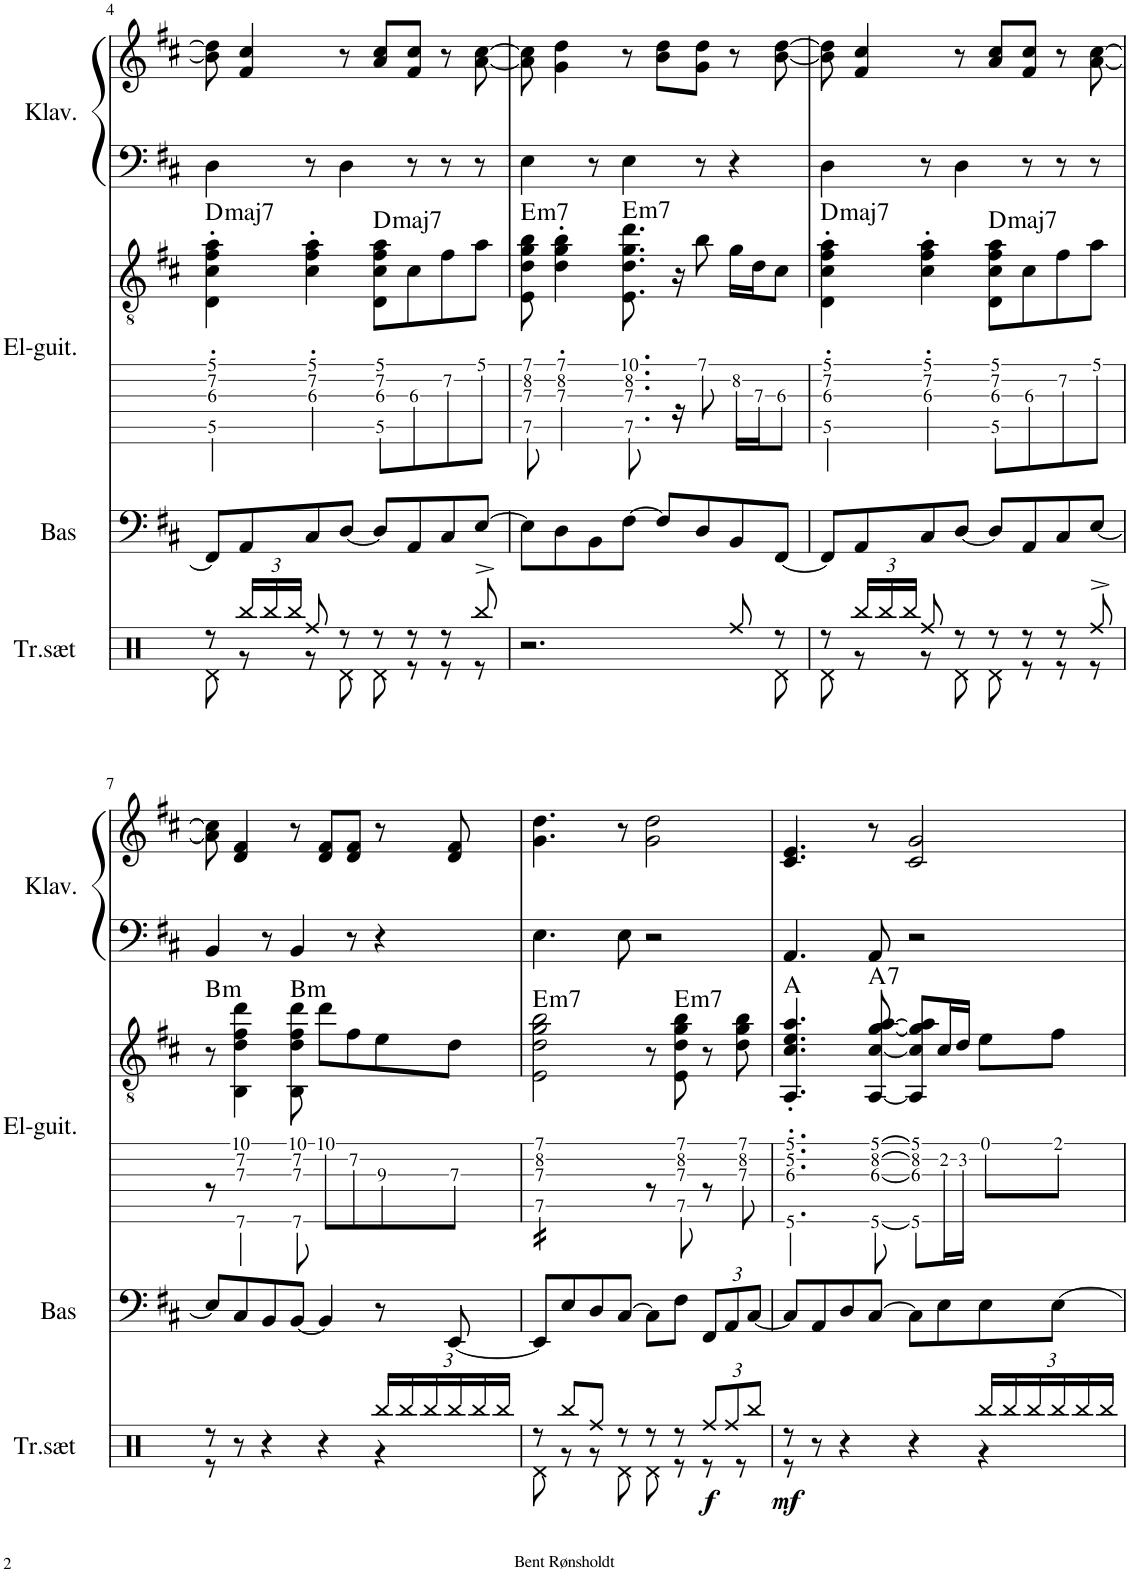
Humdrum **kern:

**kern	**dynam	**kern	**kern	**kern	**harte	**kern	**kern
*part4	*part4	*part3	*part2	*part2	*part2	*part1	*part1
*staff6	*staff6	*staff5	*staff4	*staff3	*	*staff2	*staff1
*I"Trommesæt	*	*I"Akustisk bas	*I"Elguitar	*	*	*I"Flygel	*
*I'Tr.sæt	*	*I'Bas	*I'El-guit.	*	*	*	*
!!LO:PB:g=z
*clefX	*	*clefF4	*	*clefGv2	*	*clefF4	*clefG2
*	*	*Trd7c12	*	*	*	*	*
*k[]	*	*k[f#c#]	*k[f#c#]	*k[f#c#]	*	*k[f#c#]	*k[f#c#]
*M4/4	*	*M4/4	*M4/4	*M4/4	*	*M4/4	*M4/4
=4	=4	=4	=4	=4	=4	=4	=4
*^	*	*	*	*	*	*	*
!	!	!	!	!	!	!LO:H:kt=maj7	!	!
8r	8Rd\	.	8FF#/L]	4D\' 4c#\' 4f#\' 4a\'	4D\' 4c#\' 4f#\' 4a\'	D:maj7	4D\	8b\] 8dd\]
*Xbrackettup	*	*	*	*	*	*	*	*
24Rbb/LL	8r	.	8AA/	.	.	.	.	4f#/ 4cc#/
24Rbb/	.	.	.	.	.	.	.	.
24Rbb/JJ	.	.	.	.	.	.	.	.
8Rff/	8r	.	8C#/	4c#\' 4f#\' 4a\'	4c#\' 4f#\' 4a\'	.	8r	.
8r	8Rd\	.	[8D/J	.	.	.	4D\	8r
!	!	!	!	!	!	!LO:H:kt=maj7	!	!
8r	8Rd\	.	8D/L]	8D\ 8c#\ 8f#\ 8a\L	8D\ 8c#\ 8f#\ 8a\L	D:maj7	.	8a/ 8cc#/L
8r	8r	.	8AA/	8c#\	8c#\	.	8r	8f#/ 8cc#/J
8r	8r	.	8C#/	8f#\	8f#\	.	8r	8r
8Rbb^/	8r	.	[8E/J	8a\J	8a\J	.	8r	[8a\ [8cc#\
=5	=5	=5	=5	=5	=5	=5	=5	=5
!	!	!	!	!	!	!LO:H:kt=m7	!	!
2.r	2..ryy	.	8E\L]	8E\ 8d\ 8g\ 8b\	8E\ 8d\ 8g\ 8b\	E:min7	4E\	8a\] 8cc#\]
.	.	.	8D\	4d\' 4g\' 4b\'	4d\' 4g\' 4b\'	.	.	4g\ 4dd\
.	.	.	8BB\	.	.	.	8r	.
!	!	!	!	!	!	!LO:H:kt=m7	!	!
.	.	.	[8F#\J	8.E\ 8.d\ 8.g\ 8.dd\	8.E\ 8.d\ 8.g\ 8.dd\	E:min7	4E\	8r
.	.	.	8F#/L]	.	.	.	.	8b\ 8dd\L
.	.	.	.	16r	16r	.	.	.
.	.	.	8D/	8b\	8b\	.	8r	8g\ 8dd\J
8Rff/	.	.	8BB/	16g\LL	16g\LL	.	4r	8r
.	.	.	.	16d\J	16d\J	.	.	.
8r	8Rd\	.	[8FF#/J	8c#\J	8c#\J	.	.	[8b\ [8dd\
=6	=6	=6	=6	=6	=6	=6	=6	=6
!	!	!	!	!	!	!LO:H:kt=maj7	!	!
8r	8Rd\	.	8FF#/L]	4D\' 4c#\' 4f#\' 4a\'	4D\' 4c#\' 4f#\' 4a\'	D:maj7	4D\	8b\] 8dd\]
24Rbb/LL	8r	.	8AA/	.	.	.	.	4f#/ 4cc#/
24Rbb/	.	.	.	.	.	.	.	.
24Rbb/JJ	.	.	.	.	.	.	.	.
8Rff/	8r	.	8C#/	4c#\' 4f#\' 4a\'	4c#\' 4f#\' 4a\'	.	8r	.
8r	8Rd\	.	[8D/J	.	.	.	4D\	8r
!	!	!	!	!	!	!LO:H:kt=maj7	!	!
8r	8Rd\	.	8D/L]	8D\ 8c#\ 8f#\ 8a\L	8D\ 8c#\ 8f#\ 8a\L	D:maj7	.	8a/ 8cc#/L
8r	8r	.	8AA/	8c#\	8c#\	.	8r	8f#/ 8cc#/J
8r	8r	.	8C#/	8f#\	8f#\	.	8r	8r
8Rff^/	8r	.	[8E/J	8a\J	8a\J	.	8r	[8a\ [8cc#\
!!LO:LB:g=z
=7	=7	=7	=7	=7	=7	=7	=7	=7
!	!	!	!	!	!	!LO:H:kt=m	!	!
8r	8r	.	8E/L]	8r	8r	B:min	4BB/	8a\] 8cc#\]
8r	8ryy	.	8C#/	4BB\ 4d\ 4f#\ 4dd\	4BB\ 4d\ 4f#\ 4dd\	.	.	4d/ 4f#/
*v	*v	*	*	*	*	*	*	*
4r	.	8BB/	.	.	.	8r	.
!	!	!	!	!	!LO:H:kt=m	!	!
.	.	[8BB/J	8BB\ 8d\ 8f#\ 8dd\	8BB\ 8d\ 8f#\ 8dd\	B:min	4BB/	8r
4r	.	4BB/]	8dd\L	8dd\L	.	.	8d/ 8f#/L
.	.	.	8f#\	8f#\	.	8r	8d/ 8f#/J
*^	*	*	*	*	*	*	*
24Rbb/LL	4r	.	8r	8e\	8e\	.	4r	8r
24Rbb/	.	.	.	.	.	.	.	.
24Rbb/	.	.	.	.	.	.	.	.
24Rbb/	.	.	[8EE/	8d\J	8d\J	.	.	8d/ 8f#/
24Rbb/	.	.	.	.	.	.	.	.
24Rbb/JJ	.	.	.	.	.	.	.	.
=8	=8	=8	=8	=8	=8	=8	=8	=8
!	!	!	!	!	!	!LO:H:kt=m7	!	!
8r	8Rd\	.	8EE/L]	2E\ 2d\ 2g\ 2b\	2E\ 2d\ 2g\ 2b\	E:min7	4.E\	4.g\ 4.dd\
8Rbb/L	8r	.	8E/	.	.	.	.	.
8Rff/J	8r	.	8D/	.	.	.	.	.
8r	8Rd\	.	[8C#/J	.	.	.	8E\	8r
8r	8Rd\	.	8C#\L]	8r	8r	.	2r	2g\ 2dd\
!	!	!	!	!	!	!LO:H:kt=m7	!	!
8r	8r	.	8F#\J	8E\ 8d\ 8g\ 8b\	8E\ 8d\ 8g\ 8b\	E:min7	.	.
*	*	*	*Xbrackettup	*	*	*	*	*
!	!	!LO:DY:b	!	!	!	!	!	!
12Rff/L	8r	f	12FF#/L	8r	8r	.	.	.
12Rff/	.	.	12AA/	.	.	.	.	.
.	8r	.	.	8d\ 8g\ 8b\	8d\ 8g\ 8b\	.	.	.
12Rbb/J	.	.	[12C#/J	.	.	.	.	.
=9	=9	=9	=9	=9	=9	=9	=9	=9
!	!	!LO:DY:b	!	!	!	!	!	!
8r	8r	mf	8C#/L]	4.AA\' 4.c#\' 4.e\' 4.a\'	4.AA/' 4.c#/' 4.e/' 4.a/'	A:maj	4.AA/	4.c#/ 4.e/
8r	8ryy	.	8AA/	.	.	.	.	.
*v	*v	*	*	*	*	*	*	*
4r	.	8D/	.	.	.	.	.
!	!	!	!	!	!LO:H:kt=7	!	!
.	.	[8C#/J	[8AA\ [8c#\ [8g\ [8a\	[8AA/ [8c#/ [8g/ [8a/	A:7	8AA/	8r
4r	.	8C#\L]	8AA\] 8c#\] 8g\] 8a\]L	8AA/] 8c#/] 8g/] 8a/]L	.	2r	2c#/ 2g/
.	.	8E\	16c#\L	16c#/L	.	.	.
.	.	.	16d\JJ	16d/JJ	.	.	.
*^	*	*	*	*	*	*	*
24Rbb/LL	4r	.	8E\	8e\L	8e\L	.	.	.
24Rbb/	.	.	.	.	.	.	.	.
24Rbb/	.	.	.	.	.	.	.	.
24Rbb/	.	.	[8E\J	8f#\J	8f#\J	.	.	.
24Rbb/	.	.	.	.	.	.	.	.
24Rbb/JJ	.	.	.	.	.	.	.	.
*v	*v	*	*	*	*	*	*	*
=	=	=	=	=	=	=	=
*-	*-	*-	*-	*-	*-	*-	*-
